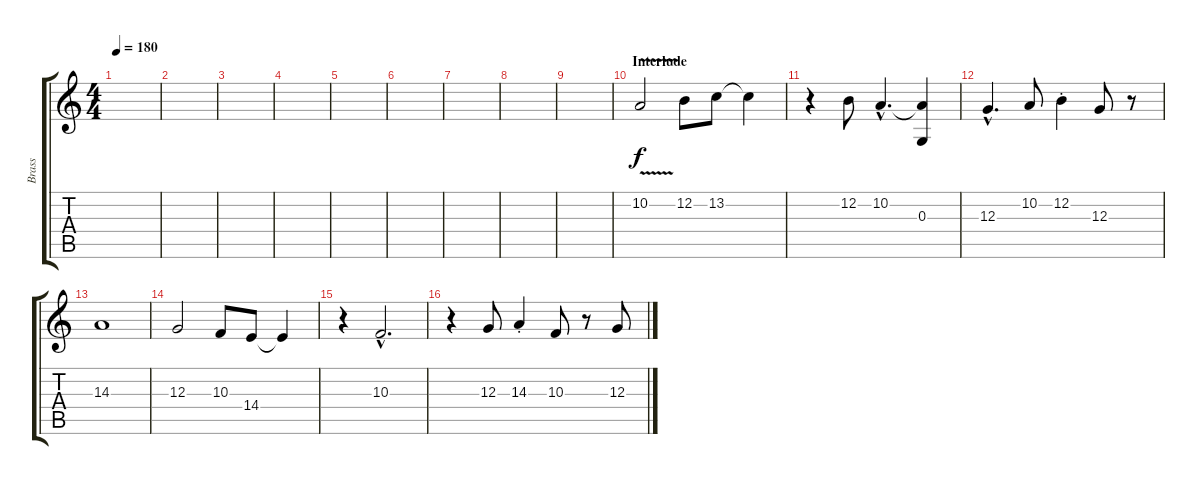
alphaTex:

\track ("Brass" "Brass") {instrument brasssection}
\staff {score tabs}
\tuning (E4 B3 G3 D3 A2 E2) {hide}
\ts (4 4)
\tempo 180
\clef g2
\ks c
|
|
|
|
|
|
|
|
|
\section ("" "Interlude")
10.2{v}.2 12.2.8 13.2.8 13.2{t}.4 |
r.4 12.2.8 10.2{hac}.4{d} (10.2{t} 0.3).4 |
12.3{hac}.4{d} 10.2.8 12.2{st}.4 12.3.8 r.8 |
14.3.1 |
12.3.2 10.3.8 14.4.8 14.4{t}.4 |
r.4 10.3{hac}.2{d} |
r.4 12.3.8 14.3{st}.4 10.3.8 r.8 12.3.8
